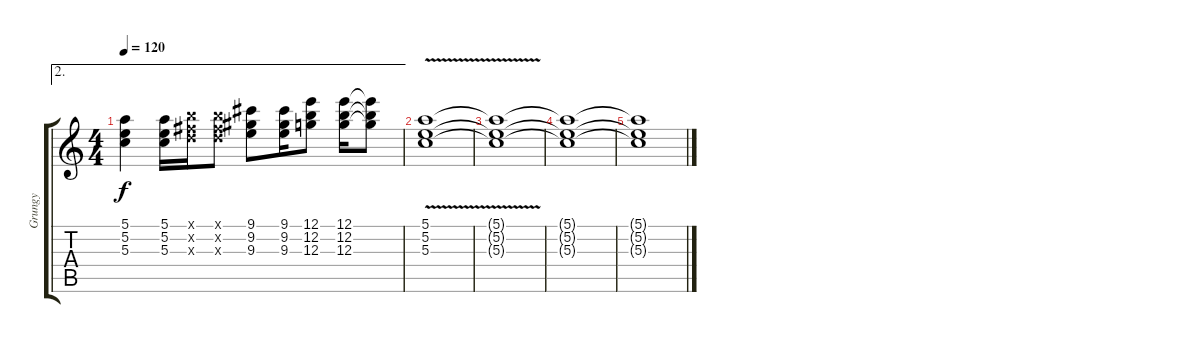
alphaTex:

\track ("Grungy" "Grungy") {instrument overdrivenguitar}
\staff {score tabs}
\tuning (E4 B3 G3 D3 A2 E2) {hide}
\ae 2
\ts (4 4)
\tempo 120
\clef g2
\ks c
(5.1 5.2 5.3).4{dy f} (5.1 5.2 5.3).16 (7.1{x} 7.2{x} 7.3{x}).16 (7.1{x} 7.2{x} 7.3{x}).8 (9.1 9.2 9.3).8 (9.1 9.2 9.3).16 (12.1 12.2 12.3).8 (12.1 12.2 12.3).16 (12.1{t} 12.2{t} 12.3{t}).8 |
(5.1{v} 5.2 5.3).1{volume 0} |
(5.1{t} 5.2{t} 5.3{t}).1 |
(5.1{t} 5.2{t} 5.3{t}).1 |
(5.1{t} 5.2{t} 5.3{t}).1
